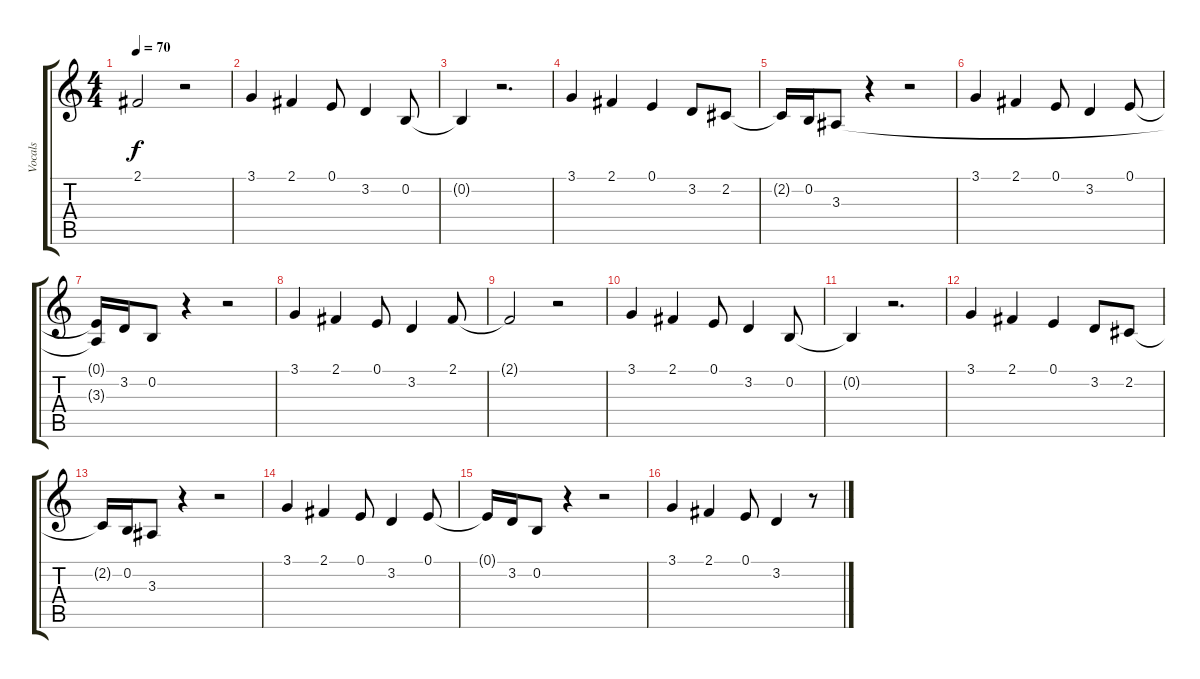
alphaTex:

\track ("Vocals" "Vocals") {instrument lead1square}
\staff {score tabs}
\tuning (E4 B3 G3 D3 A2 E2) {hide}
\ts (4 4)
\tempo 70
\clef g2
\ks c
2.1{t}.2{dy f} r.2 |
3.1.4 2.1.4 0.1.8 3.2.4 0.2.8 |
0.2{t}.4 r.2{d} |
3.1.4 2.1.4 0.1.4 3.2.8 2.2.8 |
2.2{t}.16 0.2.16 3.3.8 r.4 r.2 |
3.1.4 2.1.4 0.1.8 3.2.4 0.1.8 |
(0.1{t} 3.3{t}).16 3.2.16 0.2.8 r.4 r.2 |
3.1.4 2.1.4 0.1.8 3.2.4 2.1.8 |
2.1{t}.2 r.2 |
3.1.4 2.1.4 0.1.8 3.2.4 0.2.8 |
0.2{t}.4 r.2{d} |
3.1.4 2.1.4 0.1.4 3.2.8 2.2.8 |
2.2{t}.16 0.2.16 3.3.8 r.4 r.2 |
3.1.4 2.1.4 0.1.8 3.2.4 0.1.8 |
0.1{t}.16 3.2.16 0.2.8 r.4 r.2 |
3.1.4 2.1.4 0.1.8 3.2.4 r.8
